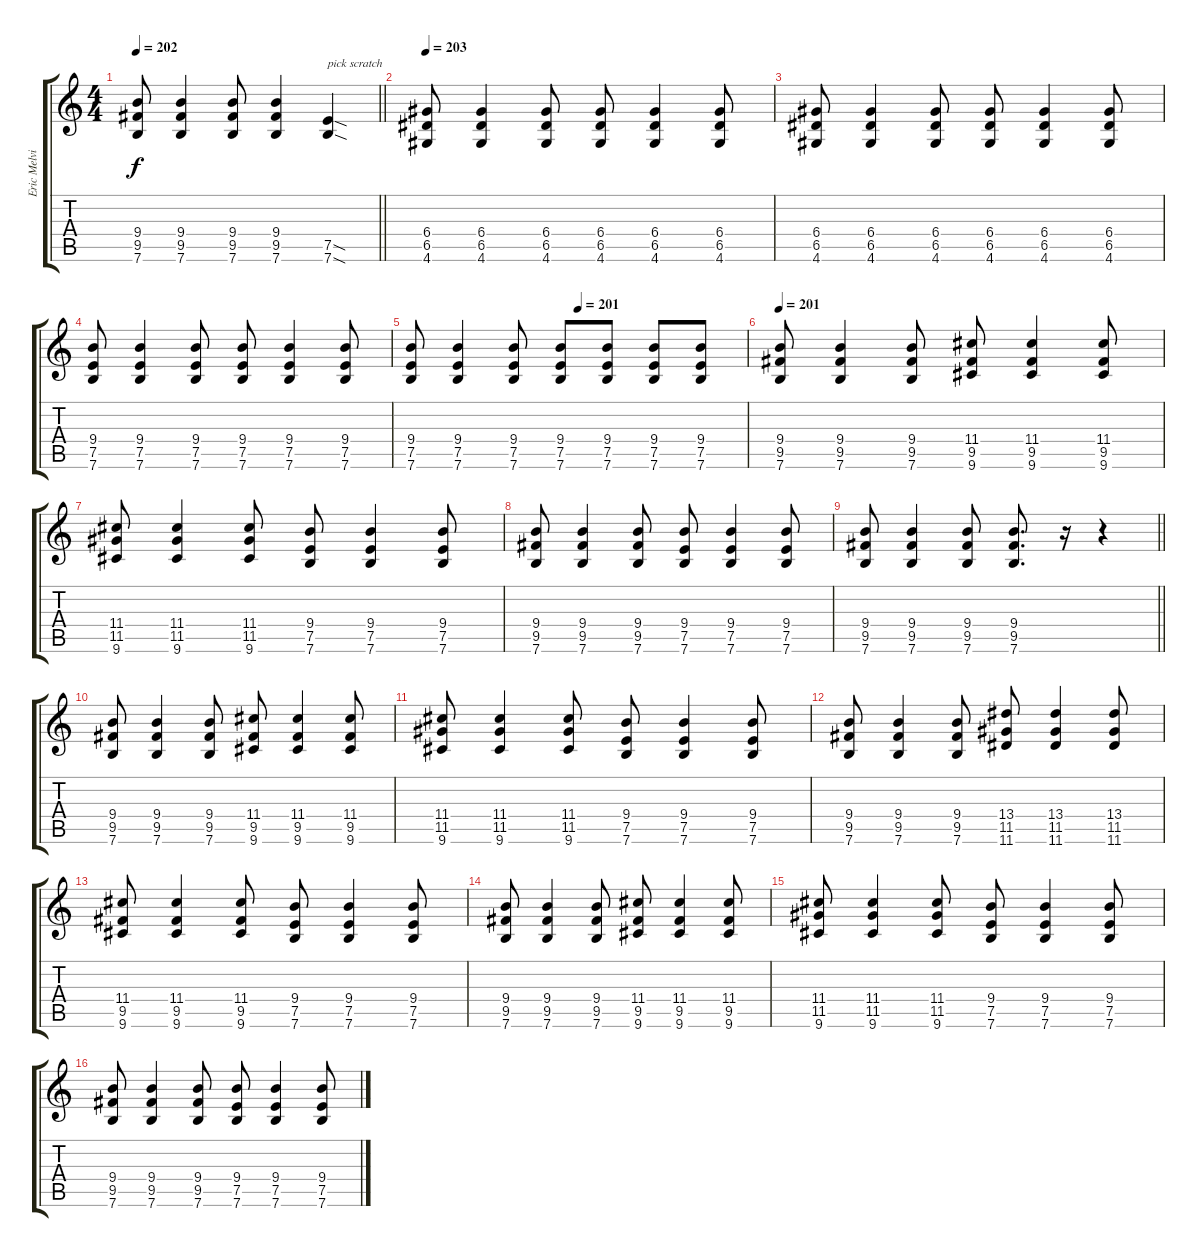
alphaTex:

\track ("Eric Melvin" "Eric Melvi") {instrument distortionguitar}
\staff {score tabs}
\tuning (E4 B3 G3 D3 A2 E2) {hide}
\ts (4 4)
\tempo 202
\clef g2
\barLineRight lightlight
\ks c
(9.4 9.5 7.6).8{dy f} (9.4 9.5 7.6).4 (9.4 9.5 7.6).8 (9.4 9.5 7.6).4 (7.5{sod} 7.6{sod}).4{txt "pick scratch"} |
\section ("" "")
\tempo 203
(6.4 6.5 4.6).8 (6.4 6.5 4.6).4 (6.4 6.5 4.6).8 (6.4 6.5 4.6).8 (6.4 6.5 4.6).4 (6.4 6.5 4.6).8 |
(6.4 6.5 4.6).8 (6.4 6.5 4.6).4 (6.4 6.5 4.6).8 (6.4 6.5 4.6).8 (6.4 6.5 4.6).4 (6.4 6.5 4.6).8 |
(9.4 7.5 7.6).8 (9.4 7.5 7.6).4 (9.4 7.5 7.6).8 (9.4 7.5 7.6).8 (9.4 7.5 7.6).4 (9.4 7.5 7.6).8 |
\tempo (201 0.5)
(9.4 7.5 7.6).8 (9.4 7.5 7.6).4 (9.4 7.5 7.6).8 (9.4 7.5 7.6).8 (9.4 7.5 7.6).8 (9.4 7.5 7.6).8 (9.4 7.5 7.6).8 |
\tempo 201
(9.4 9.5 7.6).8 (9.4 9.5 7.6).4 (9.4 9.5 7.6).8 (11.4 9.5 9.6).8 (11.4 9.5 9.6).4 (11.4 9.5 9.6).8 |
(11.4 11.5 9.6).8 (11.4 11.5 9.6).4 (11.4 11.5 9.6).8 (9.4 7.5 7.6).8 (9.4 7.5 7.6).4 (9.4 7.5 7.6).8 |
(9.4 9.5 7.6).8 (9.4 9.5 7.6).4 (9.4 9.5 7.6).8 (9.4 7.5 7.6).8 (9.4 7.5 7.6).4 (9.4 7.5 7.6).8 |
\barLineRight lightlight
(9.4 9.5 7.6).8 (9.4 9.5 7.6).4 (9.4 9.5 7.6).8 (9.4 9.5 7.6).8{d} r.16 r.4 |
\section ("" "")
(9.4 9.5 7.6).8 (9.4 9.5 7.6).4 (9.4 9.5 7.6).8 (11.4 9.5 9.6).8 (11.4 9.5 9.6).4 (11.4 9.5 9.6).8 |
(11.4 11.5 9.6).8 (11.4 11.5 9.6).4 (11.4 11.5 9.6).8 (9.4 7.5 7.6).8 (9.4 7.5 7.6).4 (9.4 7.5 7.6).8 |
(9.4 9.5 7.6).8 (9.4 9.5 7.6).4 (9.4 9.5 7.6).8 (13.4 11.5 11.6).8 (13.4 11.5 11.6).4 (13.4 11.5 11.6).8 |
(11.4 9.5 9.6).8 (11.4 9.5 9.6).4 (11.4 9.5 9.6).8 (9.4 7.5 7.6).8 (9.4 7.5 7.6).4 (9.4 7.5 7.6).8 |
(9.4 9.5 7.6).8 (9.4 9.5 7.6).4 (9.4 9.5 7.6).8 (11.4 9.5 9.6).8 (11.4 9.5 9.6).4 (11.4 9.5 9.6).8 |
(11.4 11.5 9.6).8 (11.4 11.5 9.6).4 (11.4 11.5 9.6).8 (9.4 7.5 7.6).8 (9.4 7.5 7.6).4 (9.4 7.5 7.6).8 |
(9.4 9.5 7.6).8 (9.4 9.5 7.6).4 (9.4 9.5 7.6).8 (9.4 7.5 7.6).8 (9.4 7.5 7.6).4 (9.4 7.5 7.6).8
